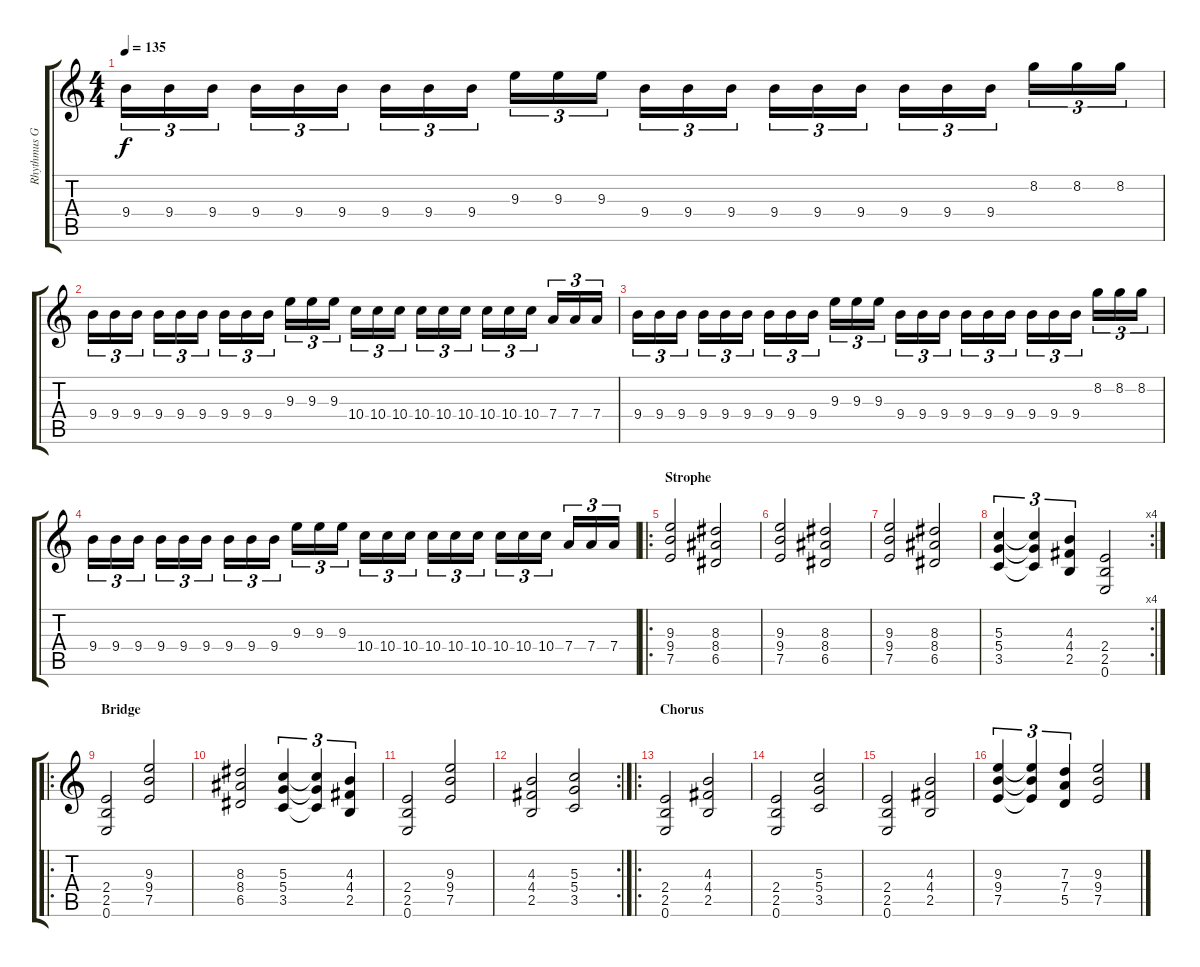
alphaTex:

\track ("Rhythmus Gitarre" "Rhythmus G") {instrument distortionguitar}
\staff {score tabs}
\tuning (E4 B3 G3 D3 A2 E2) {hide}
\ts (4 4)
\tempo 135
\clef g2
\ks c
9.4.16{tu (3 2) dy f} 9.4.16{tu (3 2)} 9.4.16{tu (3 2)} 9.4.16{tu (3 2)} 9.4.16{tu (3 2)} 9.4.16{tu (3 2)} 9.4.16{tu (3 2)} 9.4.16{tu (3 2)} 9.4.16{tu (3 2)} 9.3.16{tu (3 2)} 9.3.16{tu (3 2)} 9.3.16{tu (3 2)} 9.4.16{tu (3 2)} 9.4.16{tu (3 2)} 9.4.16{tu (3 2)} 9.4.16{tu (3 2)} 9.4.16{tu (3 2)} 9.4.16{tu (3 2)} 9.4.16{tu (3 2)} 9.4.16{tu (3 2)} 9.4.16{tu (3 2)} 8.2.16{tu (3 2)} 8.2.16{tu (3 2)} 8.2.16{tu (3 2)} |
9.4.16{tu (3 2)} 9.4.16{tu (3 2)} 9.4.16{tu (3 2)} 9.4.16{tu (3 2)} 9.4.16{tu (3 2)} 9.4.16{tu (3 2)} 9.4.16{tu (3 2)} 9.4.16{tu (3 2)} 9.4.16{tu (3 2)} 9.3.16{tu (3 2)} 9.3.16{tu (3 2)} 9.3.16{tu (3 2)} 10.4.16{tu (3 2)} 10.4.16{tu (3 2)} 10.4.16{tu (3 2)} 10.4.16{tu (3 2)} 10.4.16{tu (3 2)} 10.4.16{tu (3 2)} 10.4.16{tu (3 2)} 10.4.16{tu (3 2)} 10.4.16{tu (3 2)} 7.4.16{tu (3 2)} 7.4.16{tu (3 2)} 7.4.16{tu (3 2)} |
9.4.16{tu (3 2)} 9.4.16{tu (3 2)} 9.4.16{tu (3 2)} 9.4.16{tu (3 2)} 9.4.16{tu (3 2)} 9.4.16{tu (3 2)} 9.4.16{tu (3 2)} 9.4.16{tu (3 2)} 9.4.16{tu (3 2)} 9.3.16{tu (3 2)} 9.3.16{tu (3 2)} 9.3.16{tu (3 2)} 9.4.16{tu (3 2)} 9.4.16{tu (3 2)} 9.4.16{tu (3 2)} 9.4.16{tu (3 2)} 9.4.16{tu (3 2)} 9.4.16{tu (3 2)} 9.4.16{tu (3 2)} 9.4.16{tu (3 2)} 9.4.16{tu (3 2)} 8.2.16{tu (3 2)} 8.2.16{tu (3 2)} 8.2.16{tu (3 2)} |
9.4.16{tu (3 2)} 9.4.16{tu (3 2)} 9.4.16{tu (3 2)} 9.4.16{tu (3 2)} 9.4.16{tu (3 2)} 9.4.16{tu (3 2)} 9.4.16{tu (3 2)} 9.4.16{tu (3 2)} 9.4.16{tu (3 2)} 9.3.16{tu (3 2)} 9.3.16{tu (3 2)} 9.3.16{tu (3 2)} 10.4.16{tu (3 2)} 10.4.16{tu (3 2)} 10.4.16{tu (3 2)} 10.4.16{tu (3 2)} 10.4.16{tu (3 2)} 10.4.16{tu (3 2)} 10.4.16{tu (3 2)} 10.4.16{tu (3 2)} 10.4.16{tu (3 2)} 7.4.16{tu (3 2)} 7.4.16{tu (3 2)} 7.4.16{tu (3 2)} |
\ro
\section ("" "Strophe")
(9.3 9.4 7.5).2 (8.3 8.4 6.5).2 |
(9.3 9.4 7.5).2 (8.3 8.4 6.5).2 |
(9.3 9.4 7.5).2 (8.3 8.4 6.5).2 |
\rc 4
(5.3 5.4 3.5).4{tu (3 2)} (5.3{t} 5.4{t} 3.5{t}).4{tu (3 2)} (4.3 4.4 2.5).4{tu (3 2)} (2.4 2.5 0.6).2 |
\ro
\section ("" "Bridge")
(2.4 2.5 0.6).2 (9.3 9.4 7.5).2 |
(8.3 8.4 6.5).2 (5.3 5.4 3.5).4{tu (3 2)} (5.3{t} 5.4{t} 3.5{t}).4{tu (3 2)} (4.3 4.4 2.5).4{tu (3 2)} |
(2.4 2.5 0.6).2 (9.3 9.4 7.5).2 |
\rc 2
(4.3 4.4 2.5).2 (5.3 5.4 3.5).2 |
\ro
\section ("" "Chorus")
(2.4 2.5 0.6).2 (4.3 4.4 2.5).2 |
(2.4 2.5 0.6).2 (5.3 5.4 3.5).2 |
(2.4 2.5 0.6).2 (4.3 4.4 2.5).2 |
(9.3 9.4 7.5).4{tu (3 2)} (9.3{t} 9.4{t} 7.5{t}).4{tu (3 2)} (7.3 7.4 5.5).4{tu (3 2)} (9.3 9.4 7.5).2
